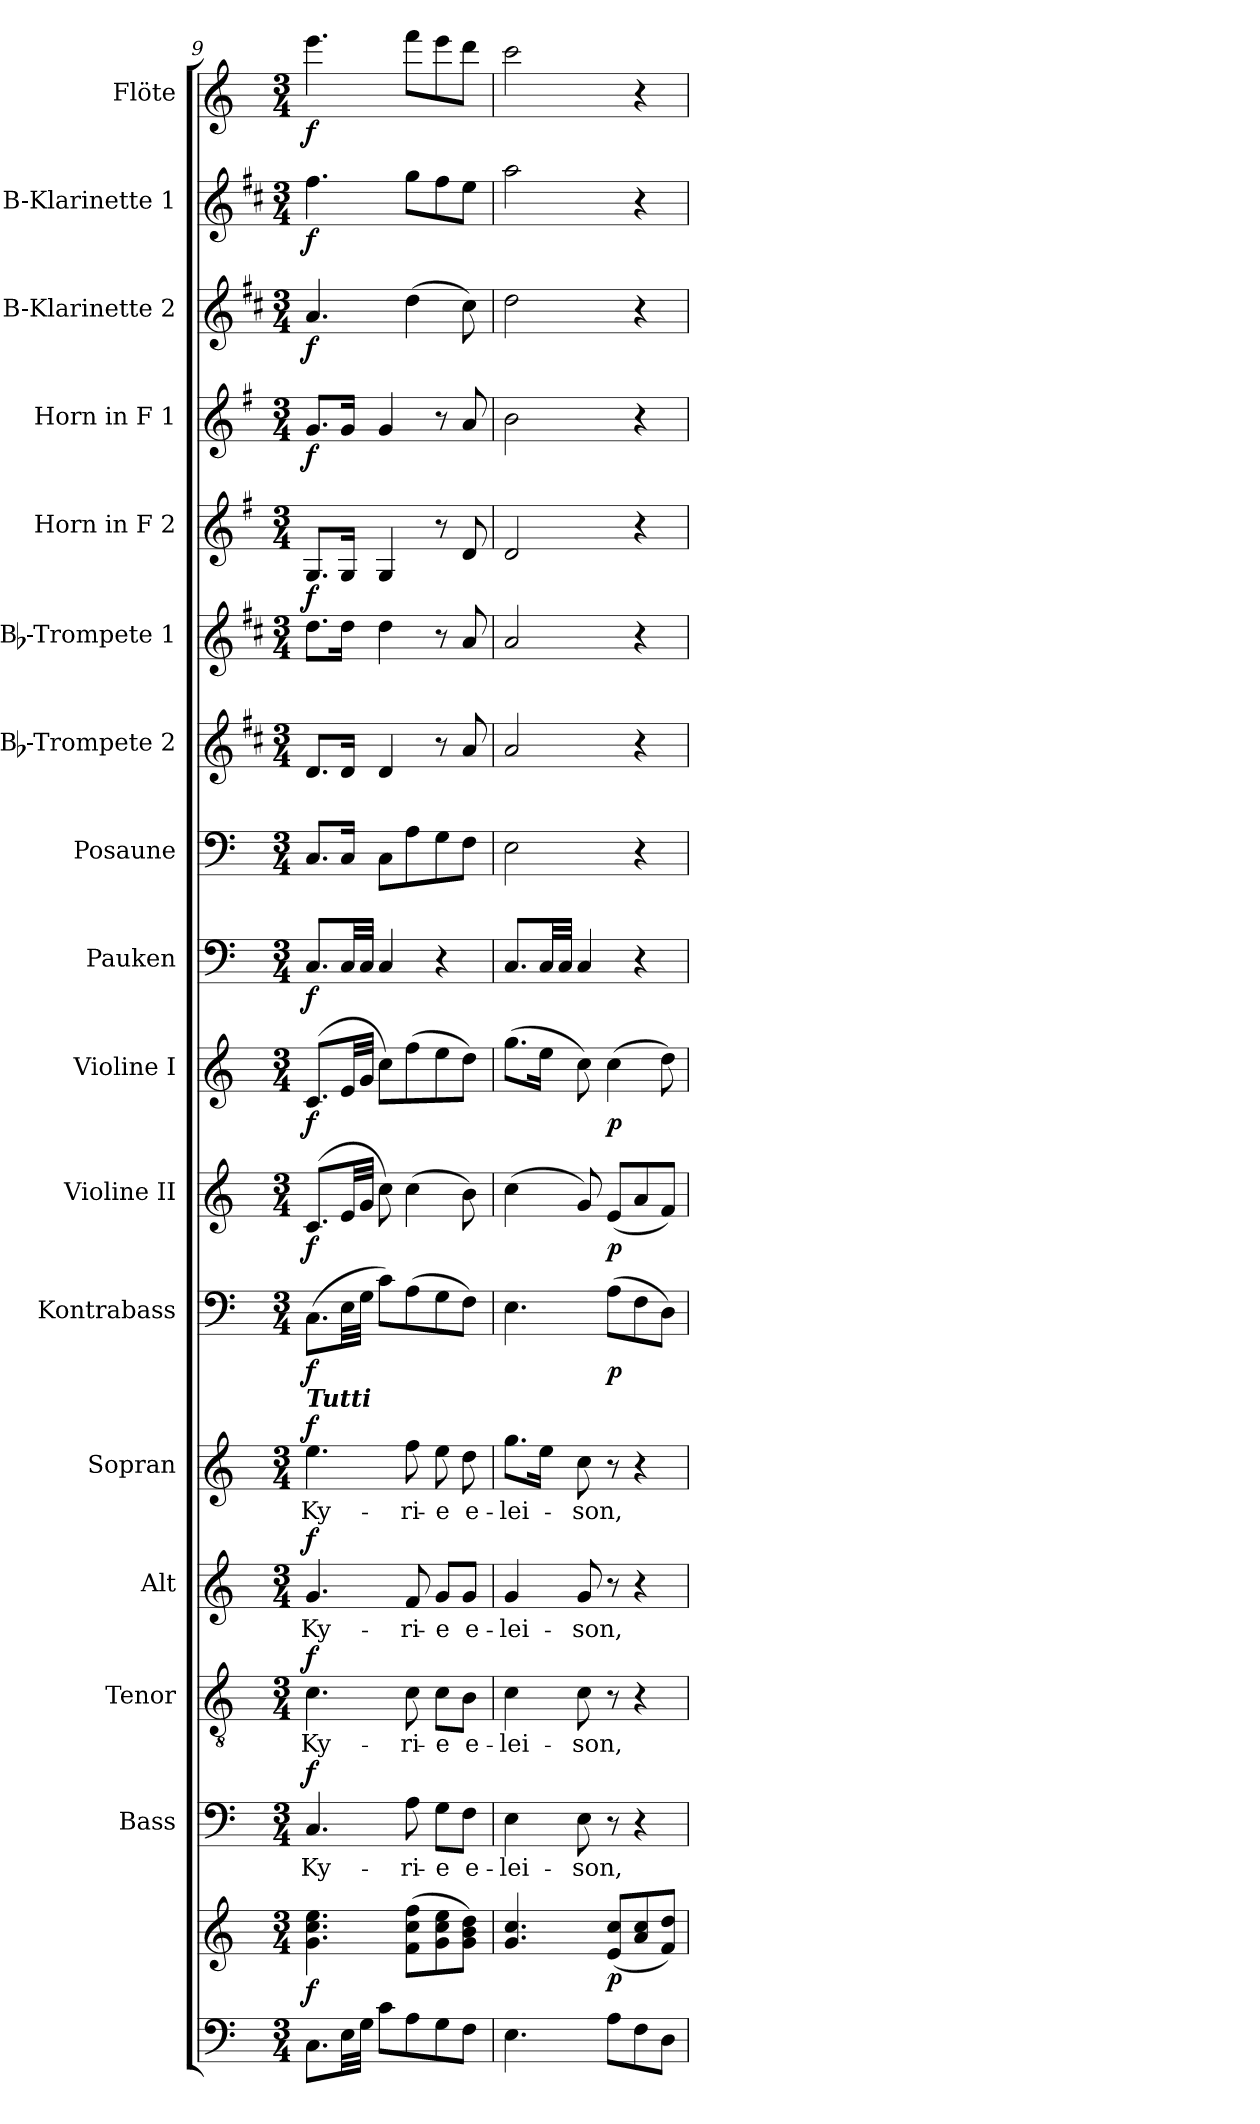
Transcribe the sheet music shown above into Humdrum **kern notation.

**kern	**kern	**dynam	**kern	**text	**dynam	**kern	**text	**dynam	**kern	**text	**dynam	**kern	**text	**dynam	**kern	**dynam	**kern	**dynam	**kern	**dynam	**kern	**dynam	**kern	**kern	**kern	**kern	**dynam	**kern	**dynam	**kern	**dynam	**kern	**dynam	**kern	**dynam
*part17	*part17	*part17	*part16	*part16	*part16	*part15	*part15	*part15	*part14	*part14	*part14	*part13	*part13	*part13	*part12	*part12	*part11	*part11	*part10	*part10	*part9	*part9	*part8	*part7	*part6	*part5	*part5	*part4	*part4	*part3	*part3	*part2	*part2	*part1	*part1
*staff18	*staff17	*staff17/18	*staff16	*staff16	*staff16	*staff15	*staff15	*staff15	*staff14	*staff14	*staff14	*staff13	*staff13	*staff13	*staff12	*staff12	*staff11	*staff11	*staff10	*staff10	*staff9	*staff9	*staff8	*staff7	*staff6	*staff5	*staff5	*staff4	*staff4	*staff3	*staff3	*staff2	*staff2	*staff1	*staff1
*	*	*	*I"Bass	*	*	*I"Tenor	*	*	*I"Alt	*	*	*I"Sopran	*	*	*I"Kontrabass	*	*I"Violine II	*	*I"Violine I	*	*I"Pauken	*	*I"Posaune	*I"Bb-Trompete 2	*I"Bb-Trompete 1	*I"Horn in F 2	*	*I"Horn in F 1	*	*I"B-Klarinette 2	*	*I"B-Klarinette 1	*	*I"Flöte	*
*	*	*	*I'B.	*	*	*I'T.	*	*	*I'A.	*	*	*I'S.	*	*	*I'Kb.	*	*I'Vl. II	*	*I'Vl. I	*	*I'Pk.	*	*I'Pos.	*I'Bb Trp. 2	*I'Bb Trp. 1	*I'Hrn. 2	*	*I'Hrn. 1	*	*I'B Kl. 2	*	*I'B Kl. 1	*	*I'Fl.	*
!!LO:PB:g=z
*clefF4	*clefG2	*	*clefF4	*	*	*clefGv2	*	*	*clefG2	*	*	*clefG2	*	*	*clefF4	*	*clefG2	*	*clefG2	*	*clefF4	*	*clefF4	*clefG2	*clefG2	*clefG2	*	*clefG2	*	*clefG2	*	*clefG2	*	*clefG2	*
*	*	*	*	*	*	*	*	*	*	*	*	*	*	*	*ITrd7c12	*	*	*	*	*	*	*	*	*ITrd1c2	*ITrd1c2	*ITrd4c7	*	*ITrd4c7	*	*ITrd1c2	*	*ITrd1c2	*	*	*
*k[]	*k[]	*	*k[]	*	*	*k[]	*	*	*k[]	*	*	*k[]	*	*	*k[]	*	*k[]	*	*k[]	*	*k[]	*	*k[]	*k[]	*k[]	*k[]	*	*k[]	*	*k[]	*	*k[]	*	*k[]	*
*C:	*C:	*	*C:	*	*	*C:	*	*	*C:	*	*	*C:	*	*	*C:	*	*C:	*	*C:	*	*C:	*	*C:	*C:	*C:	*C:	*	*C:	*	*C:	*	*C:	*	*C:	*
*M3/4	*M3/4	*	*M3/4	*	*	*M3/4	*	*	*M3/4	*	*	*M3/4	*	*	*M3/4	*	*M3/4	*	*M3/4	*	*M3/4	*	*M3/4	*M3/4	*M3/4	*M3/4	*	*M3/4	*	*M3/4	*	*M3/4	*	*M3/4	*
=9	=9	=9	=9	=9	=9	=9	=9	=9	=9	=9	=9	=9	=9	=9	=9	=9	=9	=9	=9	=9	=9	=9	=9	=9	=9	=9	=9	=9	=9	=9	=9	=9	=9	=9	=9
!	!	!	!	!	!	!	!	!	!	!	!	!LO:TX:a:Bi:t=Tutti	!	!	!	!	!	!	!	!	!	!	!	!	!	!	!	!	!	!	!	!	!	!	!
!	!	!LO:DY:b	!	!LO:LY:b	!LO:DY:a	!	!LO:LY:b	!LO:DY:a	!	!LO:LY:b	!LO:DY:a	!	!LO:LY:b	!LO:DY:a	!	!LO:DY:b	!	!LO:DY:b	!	!LO:DY:b	!	!LO:DY:b	!	!	!	!	!LO:DY:b	!	!LO:DY:b	!	!LO:DY:b	!	!LO:DY:b	!	!LO:DY:b
8.C\L	4.g\ 4.cc\ 4.ee\	f	4.C/	Ky-	f	4.c\	Ky-	f	4.g/	Ky-	f	4.ee\	Ky-	f	(>8.CC\L	f	(>8.c/L	f	(>8.c/L	f	8.C/L	f	8.C/L	8.c/L	8.cc\L	8.C/L	f	8.c/L	f	4.g/	f	4.ee\	f	4.eee\	f
32E\LL	.	.	.	.	.	.	.	.	.	.	.	.	.	.	32EE\LL	.	32e/LL	.	32e/LL	.	32C/LL	.	16C/Jk	16c/Jk	16cc\Jk	16C/Jk	.	16c/Jk	.	.	.	.	.	.	.
32G\JJJ	.	.	.	.	.	.	.	.	.	.	.	.	.	.	32GG\JJJ	.	32g/JJJ	.	32g/JJJ	.	32C/JJJ	.	.	.	.	.	.	.	.	.	.	.	.	.	.
8c\L	.	.	.	.	.	.	.	.	.	.	.	.	.	.	8C\L)	.	8cc\)	.	8cc\L)	.	4C/	.	8C\L	4c/	4cc\	4C/	.	4c/	.	.	.	.	.	.	.
!	!	!	!	!LO:LY:b	!	!	!LO:LY:b	!	!	!LO:LY:b	!	!	!LO:LY:b	!	!	!	!	!	!	!	!	!	!	!	!	!	!	!	!	!	!	!	!	!	!
8A\	(>8f\ 8cc\ 8ff\L	.	8A\	-ri-	.	8c\	-ri-	.	8f/	-ri-	.	8ff\	-ri-	.	(>8AA\	.	(>4cc\	.	(>8ff\	.	.	.	8A\	.	.	.	.	.	.	(>4cc\	.	8ff\L	.	8fff\L	.
!	!	!	!	!LO:LY:b	!	!	!LO:LY:b	!	!	!LO:LY:b	!	!	!LO:LY:b	!	!	!	!	!	!	!	!	!	!	!	!	!	!	!	!	!	!	!	!	!	!
8G\	8g\ 8cc\ 8ee\	.	8G\L	-e	.	8c\L	-e	.	8g/L	-e	.	8ee\	-e	.	8GG\	.	.	.	8ee\	.	4r	.	8G\	8r	8r	8r	.	8r	.	.	.	8ee\	.	8eee\	.
!	!	!	!	!LO:LY:b	!	!	!LO:LY:b	!	!	!LO:LY:b	!	!	!LO:LY:b	!	!	!	!	!	!	!	!	!	!	!	!	!	!	!	!	!	!	!	!	!	!
8F\J	8g\ 8b\ 8dd\J)	.	8F\J	e-	.	8B\J	e-	.	8g/J	e-	.	8dd\	e-	.	8FF\J)	.	8b\)	.	8dd\J)	.	.	.	8F\J	8g/	8g/	8G/	.	8d/	.	8b\)	.	8dd\J	.	8ddd\J	.
=10	=10	=10	=10	=10	=10	=10	=10	=10	=10	=10	=10	=10	=10	=10	=10	=10	=10	=10	=10	=10	=10	=10	=10	=10	=10	=10	=10	=10	=10	=10	=10	=10	=10	=10	=10
!	!	!	!	!LO:LY:b	!	!	!LO:LY:b	!	!	!LO:LY:b	!	!	!LO:LY:b	!	!	!	!	!	!	!	!	!	!	!	!	!	!	!	!	!	!	!	!	!	!
4.E\	4.g/ 4.cc/	.	4E\	-lei-	.	4c\	-lei-	.	4g/	-lei-	.	8.gg\L	-lei-	.	4.EE\	.	(>4cc\	.	(>8.gg\L	.	8.C/L	.	2E\	2g/	2g/	2G/	.	2e\	.	2cc\	.	2gg\	.	2ccc\	.
.	.	.	.	.	.	.	.	.	.	.	.	16ee\Jk	.	.	.	.	.	.	16ee\Jk	.	32C/LL	.	.	.	.	.	.	.	.	.	.	.	.	.	.
.	.	.	.	.	.	.	.	.	.	.	.	.	.	.	.	.	.	.	.	.	32C/JJJ	.	.	.	.	.	.	.	.	.	.	.	.	.	.
!	!	!	!	!LO:LY:b	!	!	!LO:LY:b	!	!	!LO:LY:b	!	!	!LO:LY:b	!	!	!	!	!	!	!	!	!	!	!	!	!	!	!	!	!	!	!	!	!	!
.	.	.	8E\	-son,	.	8c\	-son,	.	8g/	-son,	.	8cc\	-son,	.	.	.	8g/)	.	8cc\)	.	4C/	.	.	.	.	.	.	.	.	.	.	.	.	.	.
!	!	!LO:DY:b	!	!	!	!	!	!	!	!	!	!	!	!	!	!LO:DY:b	!	!LO:DY:b	!	!LO:DY:b	!	!	!	!	!	!	!	!	!	!	!	!	!	!	!
8A\L	(<8e/ 8cc/L	p	8r	.	.	8r	.	.	8r	.	.	8r	.	.	(>8AA\L	p	(<8e/L	p	(>4cc\	p	.	.	.	.	.	.	.	.	.	.	.	.	.	.	.
8F\	8a/ 8cc/	.	4r	.	.	4r	.	.	4r	.	.	4r	.	.	8FF\	.	8a/	.	.	.	4r	.	4r	4r	4r	4r	.	4r	.	4r	.	4r	.	4r	.
8D\J	8f/ 8dd/J)	.	.	.	.	.	.	.	.	.	.	.	.	.	8DD\J)	.	8f/J)	.	8dd\)	.	.	.	.	.	.	.	.	.	.	.	.	.	.	.	.
=	=	=	=	=	=	=	=	=	=	=	=	=	=	=	=	=	=	=	=	=	=	=	=	=	=	=	=	=	=	=	=	=	=	=	=
*-	*-	*-	*-	*-	*-	*-	*-	*-	*-	*-	*-	*-	*-	*-	*-	*-	*-	*-	*-	*-	*-	*-	*-	*-	*-	*-	*-	*-	*-	*-	*-	*-	*-	*-	*-
